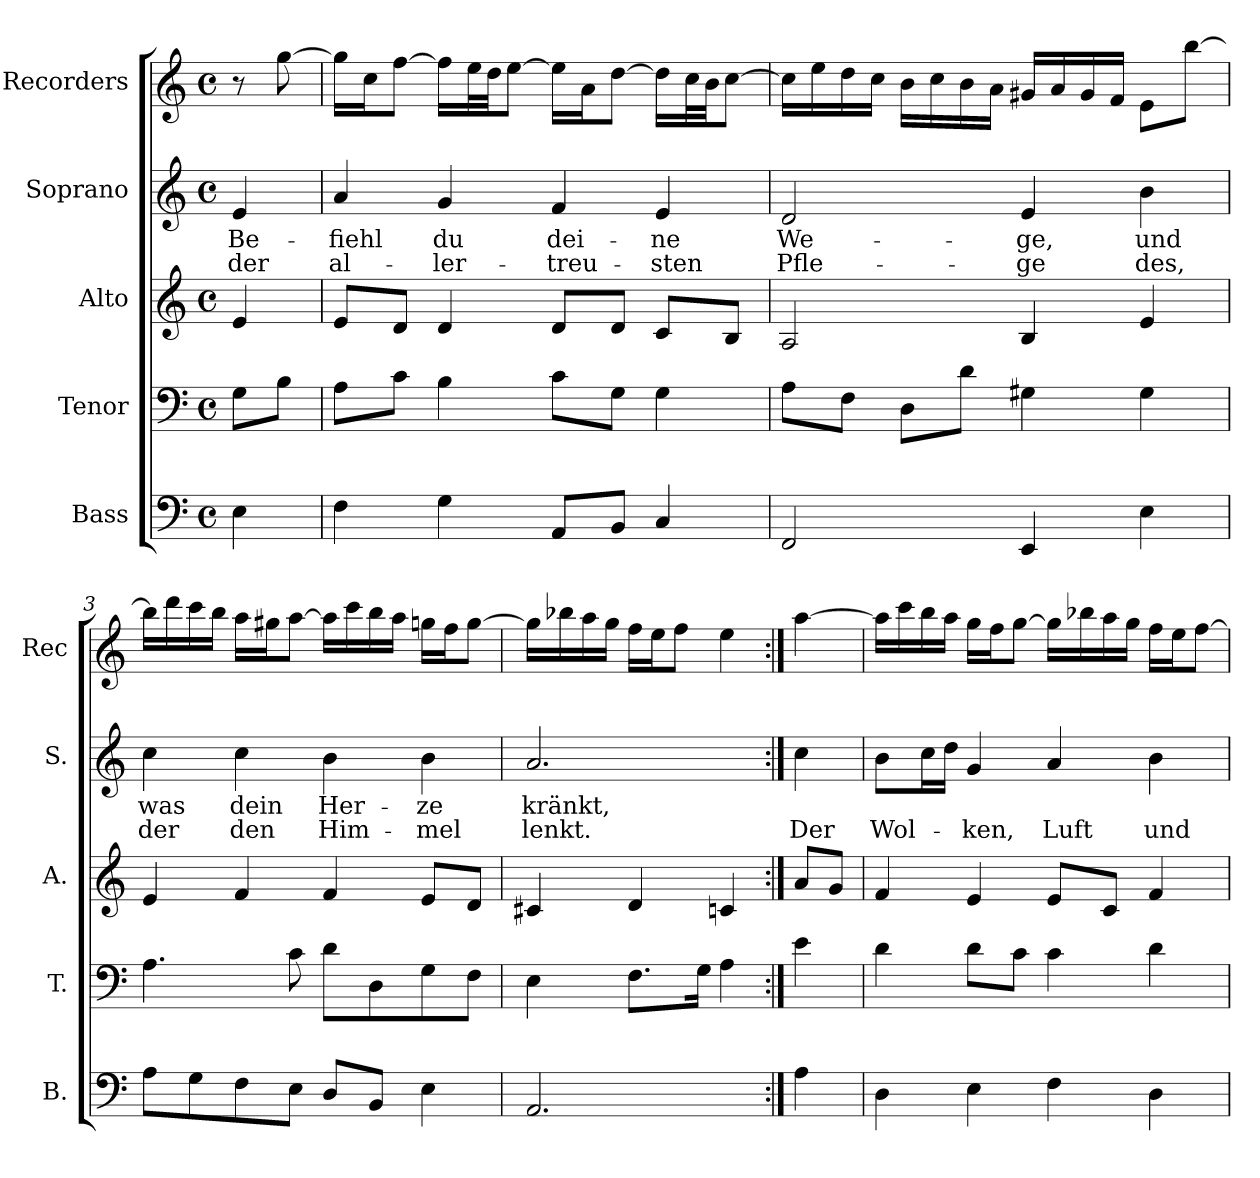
**kern	**kern	**kern	**kern	**text	**text	**kern
*part5	*part4	*part3	*part2	*part2	*part2	*part1
*staff5	*staff4	*staff3	*staff2	*staff2	*staff2	*staff1
*I"Bass	*I"Tenor	*I"Alto	*I"Soprano	*	*	*I"Recorders
*I'B.	*I'T.	*I'A.	*I'S.	*	*	*I'Rec
*clefF4	*clefF4	*clefG2	*clefG2	*	*	*clefG2
*k[]	*k[]	*k[]	*k[]	*	*	*k[]
*a:	*a:	*a:	*a:	*	*	*a:
*M4/4	*M4/4	*M4/4	*M4/4	*	*	*M4/4
*met(c)	*met(c)	*met(c)	*met(c)	*	*	*met(c)
=	=	=	=	=	=	=
4E\	8G\L	4e/	4e/	Be-	der	8r
.	8B\J	.	.	.	.	[8gg\
=1	=1	=1	=1	=1	=1	=1
4F\	8A\L	8e/L	4a/	-fiehl	al-	16gg\LL]
.	.	.	.	.	.	16cc\J
.	8c\J	8d/J	.	.	.	[8ff\J
4G\	4B\	4d/	4g/	du	-ler-	16ff\LL]
.	.	.	.	.	.	32ee\L
.	.	.	.	.	.	32dd\JJ
.	.	.	.	.	.	[8ee\J
8AA/L	8c\L	8d/L	4f/	dei-	-treu-	16ee\LL]
.	.	.	.	.	.	16a\J
8BB/J	8G\J	8d/J	.	.	.	[8dd\J
4C/	4G\	8c/L	4e/	-ne	-sten	16dd\LL]
.	.	.	.	.	.	32cc\L
.	.	.	.	.	.	32b\JJ
.	.	8B/J	.	.	.	[8cc\J
=2	=2	=2	=2	=2	=2	=2
2FF/	8A\L	2A/	2d/	We-	Pfle-	16cc\LL]
.	.	.	.	.	.	16ee\
.	8F\J	.	.	.	.	16dd\
.	.	.	.	.	.	16cc\JJ
.	8D\L	.	.	.	.	16b\LL
.	.	.	.	.	.	16cc\
.	8d\J	.	.	.	.	16b\
.	.	.	.	.	.	16a\JJ
4EE/	4G#X\	4B/	4e/	-ge,	-ge	16g#X/LL
.	.	.	.	.	.	16a/
.	.	.	.	.	.	16g#/
.	.	.	.	.	.	16f/JJ
4E\	4G#\	4e/	4b\	und	des,	8e\L
.	.	.	.	.	.	[8bb\J
!!LO:PB:g=z
=3	=3	=3	=3	=3	=3	=3
8A\L	4.A\	4e/	4cc\	was	der	16bb\LL]
.	.	.	.	.	.	16ddd\
8G\	.	.	.	.	.	16ccc\
.	.	.	.	.	.	16bb\JJ
8F\	.	4f/	4cc\	dein	den	16aa\LL
.	.	.	.	.	.	16gg#X\J
8E\J	8c\	.	.	.	.	[8aa\J
8D/L	8d\L	4f/	4b\	Her-	Him-	16aa\LL]
.	.	.	.	.	.	16ccc\
8BB/J	8D\	.	.	.	.	16bb\
.	.	.	.	.	.	16aa\JJ
4E\	8G\	8e/L	4b\	-ze	-mel	16ggn\LL
.	.	.	.	.	.	16ff\J
.	8F\J	8d/J	.	.	.	[8gg\J
=4	=4	=4	=4	=4	=4	=4
2.AA/	4E\	4c#X/	2.a/	kränkt,	lenkt.	16gg\LL]
.	.	.	.	.	.	16bb-X\
.	.	.	.	.	.	16aa\
.	.	.	.	.	.	16gg\JJ
.	8.F\L	4d/	.	.	.	16ff\LL
.	.	.	.	.	.	16ee\J
.	.	.	.	.	.	8ff\J
.	16G\Jk	.	.	.	.	.
.	4A\	4cn/	.	.	.	4ee\
=4a:|!	=4a:|!	=4a:|!	=4a:|!	=4a:|!	=4a:|!	=4a:|!
4A\	4e\	8a/L	4cc\	.	Der	[4aa\
.	.	8g/J	.	.	.	.
=5	=5	=5	=5	=5	=5	=5
4D\	4d\	4f/	8b\L	.	Wol-	16aa\LL]
.	.	.	.	.	.	16ccc\
.	.	.	16cc\L	.	.	16bb\
.	.	.	16dd\JJ	.	.	16aa\JJ
4E\	8d\L	4e/	4g/	.	-ken,	16gg\LL
.	.	.	.	.	.	16ff\J
.	8c\J	.	.	.	.	[8gg\J
4F\	4c\	8e/L	4a/	.	Luft	16gg\LL]
.	.	.	.	.	.	16bb-X\
.	.	8c/J	.	.	.	16aa\
.	.	.	.	.	.	16gg\JJ
4D\	4d\	4f/	4b\	.	und	16ff\LL
.	.	.	.	.	.	16ee\J
.	.	.	.	.	.	[8ff\J
=	=	=	=	=	=	=
*-	*-	*-	*-	*-	*-	*-
